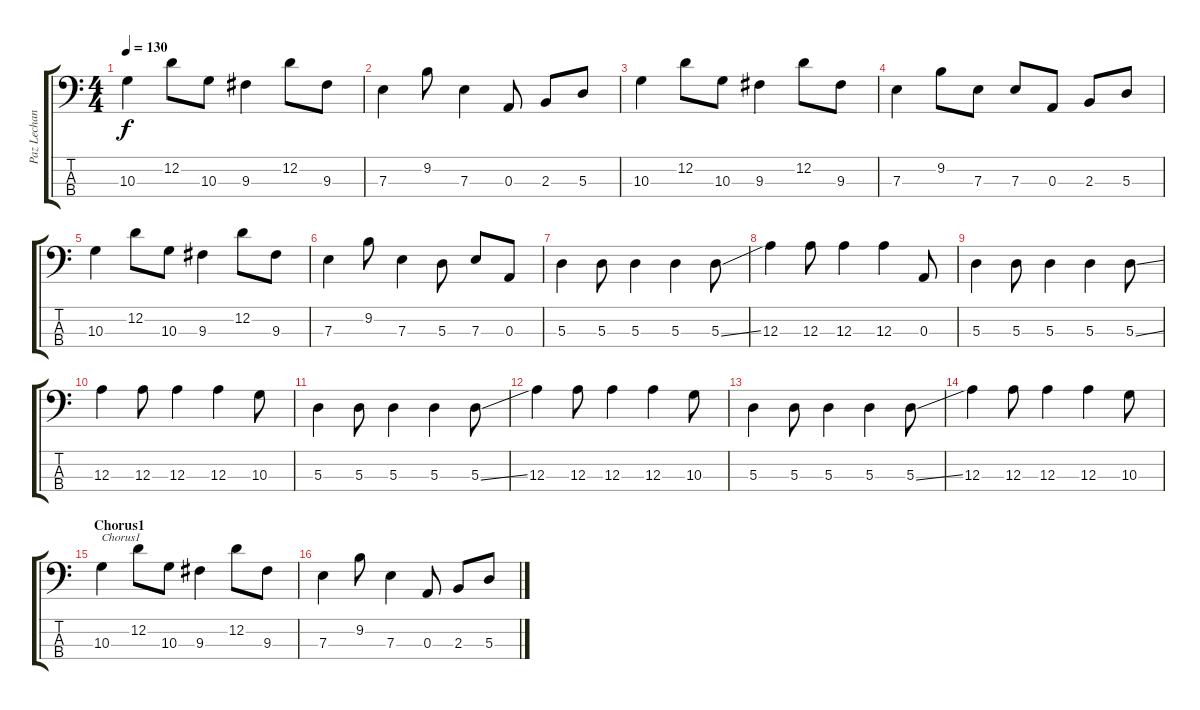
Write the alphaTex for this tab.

\track ("Paz Lechantin" "Paz Lechan") {instrument electricbassfinger}
\staff {score tabs}
\tuning (G2 D2 A1 E1) {hide}
\ts (4 4)
\tempo 130
\clef f4
\ks c
10.3.4{dy f} 12.2.8 10.3.8 9.3.4 12.2.8 9.3.8 |
7.3.4 9.2.8 7.3.4 0.3.8 2.3.8 5.3.8 |
10.3.4 12.2.8 10.3.8 9.3.4 12.2.8 9.3.8 |
7.3.4 9.2.8 7.3.8 7.3.8 0.3.8 2.3.8 5.3.8 |
10.3.4 12.2.8 10.3.8 9.3.4 12.2.8 9.3.8 |
7.3.4 9.2.8 7.3.4 5.3.8 7.3.8 0.3.8 |
5.3.4 5.3.8 5.3.4 5.3.4 5.3{ss}.8 |
12.3.4 12.3.8 12.3.4 12.3.4 0.3.8 |
5.3.4 5.3.8 5.3.4 5.3.4 5.3{ss}.8 |
12.3.4 12.3.8 12.3.4 12.3.4 10.3.8 |
5.3.4 5.3.8 5.3.4 5.3.4 5.3{ss}.8 |
12.3.4 12.3.8 12.3.4 12.3.4 10.3.8 |
5.3.4 5.3.8 5.3.4 5.3.4 5.3{ss}.8 |
12.3.4 12.3.8 12.3.4 12.3.4 10.3.8 |
\section ("" "Chorus1")
10.3.4{txt "Chorus1"} 12.2.8 10.3.8 9.3.4 12.2.8 9.3.8 |
7.3.4 9.2.8 7.3.4 0.3.8 2.3.8 5.3.8
